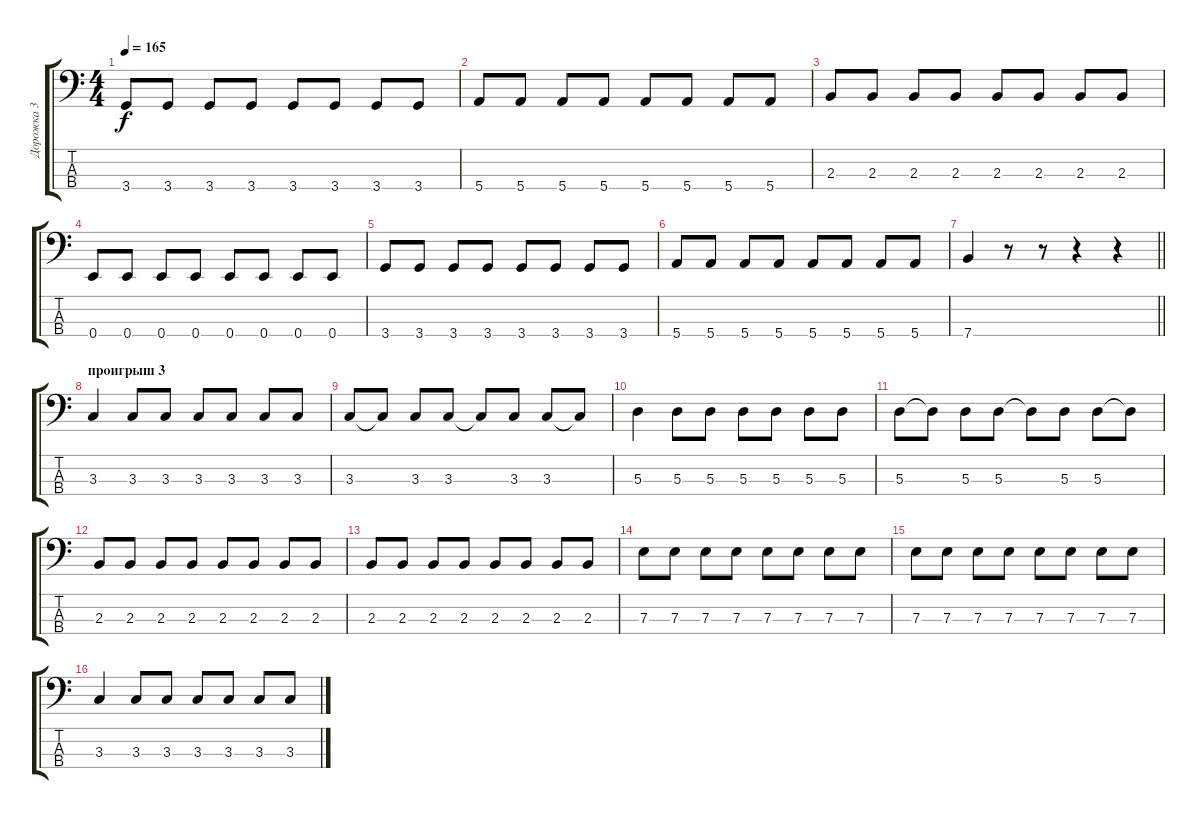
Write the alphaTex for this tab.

\track ("Дорожка 3" "Дорожка 3") {instrument electricbassfinger}
\staff {score tabs}
\tuning (G2 D2 A1 E1) {hide}
\ts (4 4)
\tempo 165
\clef f4
\ks c
3.4.8{dy f} 3.4.8 3.4.8 3.4.8 3.4.8 3.4.8 3.4.8 3.4.8 |
5.4.8 5.4.8 5.4.8 5.4.8 5.4.8 5.4.8 5.4.8 5.4.8 |
2.3.8 2.3.8 2.3.8 2.3.8 2.3.8 2.3.8 2.3.8 2.3.8 |
0.4.8 0.4.8 0.4.8 0.4.8 0.4.8 0.4.8 0.4.8 0.4.8 |
3.4.8 3.4.8 3.4.8 3.4.8 3.4.8 3.4.8 3.4.8 3.4.8 |
5.4.8 5.4.8 5.4.8 5.4.8 5.4.8 5.4.8 5.4.8 5.4.8 |
\barLineRight lightlight
7.4.4 r.8 r.8 r.4 r.4 |
\section ("" "проигрыш 3")
3.3.4 3.3.8 3.3.8 3.3.8 3.3.8 3.3.8 3.3.8 |
3.3.8 3.3{t}.8 3.3.8 3.3.8 3.3{t}.8 3.3.8 3.3.8 3.3{t}.8 |
5.3.4 5.3.8 5.3.8 5.3.8 5.3.8 5.3.8 5.3.8 |
5.3.8 5.3{t}.8 5.3.8 5.3.8 5.3{t}.8 5.3.8 5.3.8 5.3{t}.8 |
2.3.8 2.3.8 2.3.8 2.3.8 2.3.8 2.3.8 2.3.8 2.3.8 |
2.3.8 2.3.8 2.3.8 2.3.8 2.3.8 2.3.8 2.3.8 2.3.8 |
7.3.8 7.3.8 7.3.8 7.3.8 7.3.8 7.3.8 7.3.8 7.3.8 |
7.3.8 7.3.8 7.3.8 7.3.8 7.3.8 7.3.8 7.3.8 7.3.8 |
3.3.4 3.3.8 3.3.8 3.3.8 3.3.8 3.3.8 3.3.8
